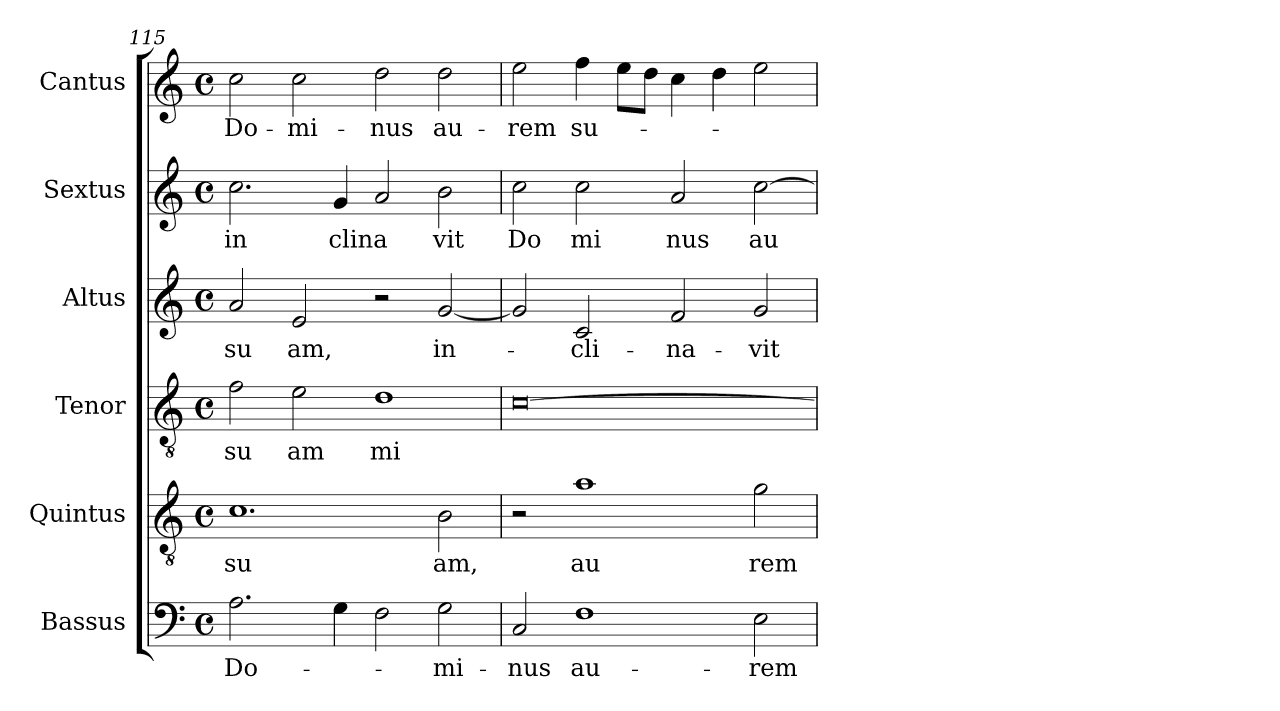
**kern	**text	**kern	**text	**kern	**text	**kern	**text	**kern	**text	**kern	**text
*part6	*part6	*part5	*part5	*part4	*part4	*part3	*part3	*part2	*part2	*part1	*part1
*staff6	*staff6	*staff5	*staff5	*staff4	*staff4	*staff3	*staff3	*staff2	*staff2	*staff1	*staff1
*I"Bassus	*	*I"Quintus	*	*I"Tenor	*	*I"Altus	*	*I"Sextus	*	*I"Cantus	*
*clefF4	*	*clefGv2	*	*clefGv2	*	*clefG2	*	*clefG2	*	*clefG2	*
*	*	*	*	*	*	*k[]	*	*	*	*	*
*	*	*	*	*	*	*C:	*	*	*	*	*
*M4/4	*	*M4/4	*	*M4/4	*	*M4/4	*	*M4/4	*	*M4/4	*
*met(c)	*	*met(c)	*	*met(c)	*	*met(c)	*	*met(c)	*	*met(c)	*
=115	=115	=115	=115	=115	=115	=115	=115	=115	=115	=115	=115
!	!LO:LY:b	!	!LO:LY:b:cj	!	!LO:LY:b:cj	!	!LO:LY:b:cj	!	!LO:LY:b:cj	!	!LO:LY:b:cj
2.A\	Do-	1.c	su	2f\	su	2a/	su	2.cc\	in	2cc\	Do-
!	!	!	!	!	!LO:LY:b:cj	!	!LO:LY:b:cj	!	!	!	!LO:LY:b:cj
.	.	.	.	2e\	am	2e/	am,	.	.	2cc\	-mi-
!	!	!	!	!	!	!	!	!	!LO:LY:b	!	!
4G\	.	.	.	.	.	.	.	4g/	clina	.	.
!	!	!	!	!	!LO:LY:b:cj	!	!	!	!	!	!LO:LY:b:cj
2F\	.	.	.	1d	mi	2r	.	2a/	.	2dd\	-nus
!	!LO:LY:b:cj	!	!LO:LY:b:cj	!	!	!	!LO:LY:b:cj	!	!LO:LY:b:cj	!	!LO:LY:b:cj
2G\	-mi-	2B\	am,	.	.	[<2g/	in-	2b\	vit	2dd\	au-
=116	=116	=116	=116	=116	=116	=116	=116	=116	=116	=116	=116
!	!LO:LY:b:cj	!	!	!	!	!	!	!	!LO:LY:b:cj	!	!LO:LY:b:cj
2C/	-nus	2r	.	[>0c	.	2g/]	.	2cc\	Do	2ee\	-rem
!	!LO:LY:b:cj	!	!LO:LY:b:cj	!	!	!	!LO:LY:b:cj	!	!LO:LY:b:cj	!	!LO:LY:b:cj
1F	au-	1a	au	.	.	2c/	-cli-	2cc\	mi	4ff\	su-
.	.	.	.	.	.	.	.	.	.	8ee\L	.
.	.	.	.	.	.	.	.	.	.	8dd\J	.
!	!	!	!	!	!	!	!LO:LY:b:cj	!	!LO:LY:b:cj	!	!
.	.	.	.	.	.	2f/	-na-	2a/	nus	4cc\	.
.	.	.	.	.	.	.	.	.	.	4dd\	.
!	!LO:LY:b:cj	!	!LO:LY:b:cj	!	!	!	!LO:LY:b:cj	!	!LO:LY:b	!	!
2E\	-rem	2g\	rem	.	.	2g/	-vit	[>2cc\	au	2ee\	.
=	=	=	=	=	=	=	=	=	=	=	=
*-	*-	*-	*-	*-	*-	*-	*-	*-	*-	*-	*-
